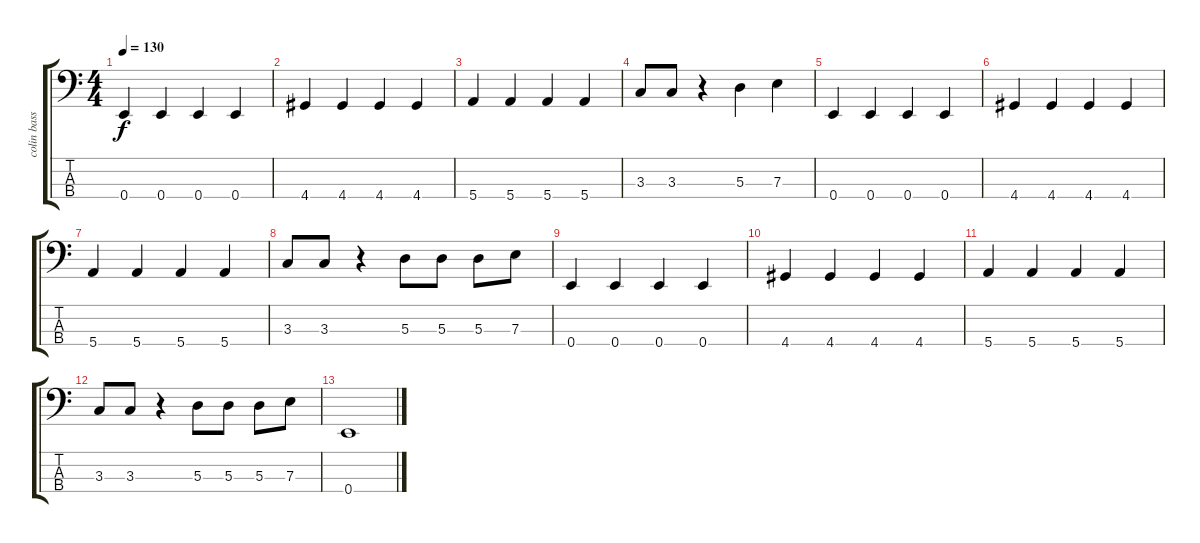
\track ("colin bass" "colin bass") {instrument electricbassfinger}
\staff {score tabs}
\tuning (G2 D2 A1 E1) {hide}
\ts (4 4)
\tempo 130
\clef f4
\ks c
0.4.4{dy f} 0.4.4 0.4.4 0.4.4 |
4.4.4 4.4.4 4.4.4 4.4.4 |
5.4.4 5.4.4 5.4.4 5.4.4 |
3.3.8 3.3.8 r.4 5.3.4 7.3.4 |
0.4.4 0.4.4 0.4.4 0.4.4 |
4.4.4 4.4.4 4.4.4 4.4.4 |
5.4.4 5.4.4 5.4.4 5.4.4 |
3.3.8 3.3.8 r.4 5.3.8 5.3.8 5.3.8 7.3.8 |
0.4.4 0.4.4 0.4.4 0.4.4 |
4.4.4 4.4.4 4.4.4 4.4.4 |
5.4.4 5.4.4 5.4.4 5.4.4 |
3.3.8 3.3.8 r.4 5.3.8 5.3.8 5.3.8 7.3.8 |
0.4.1
